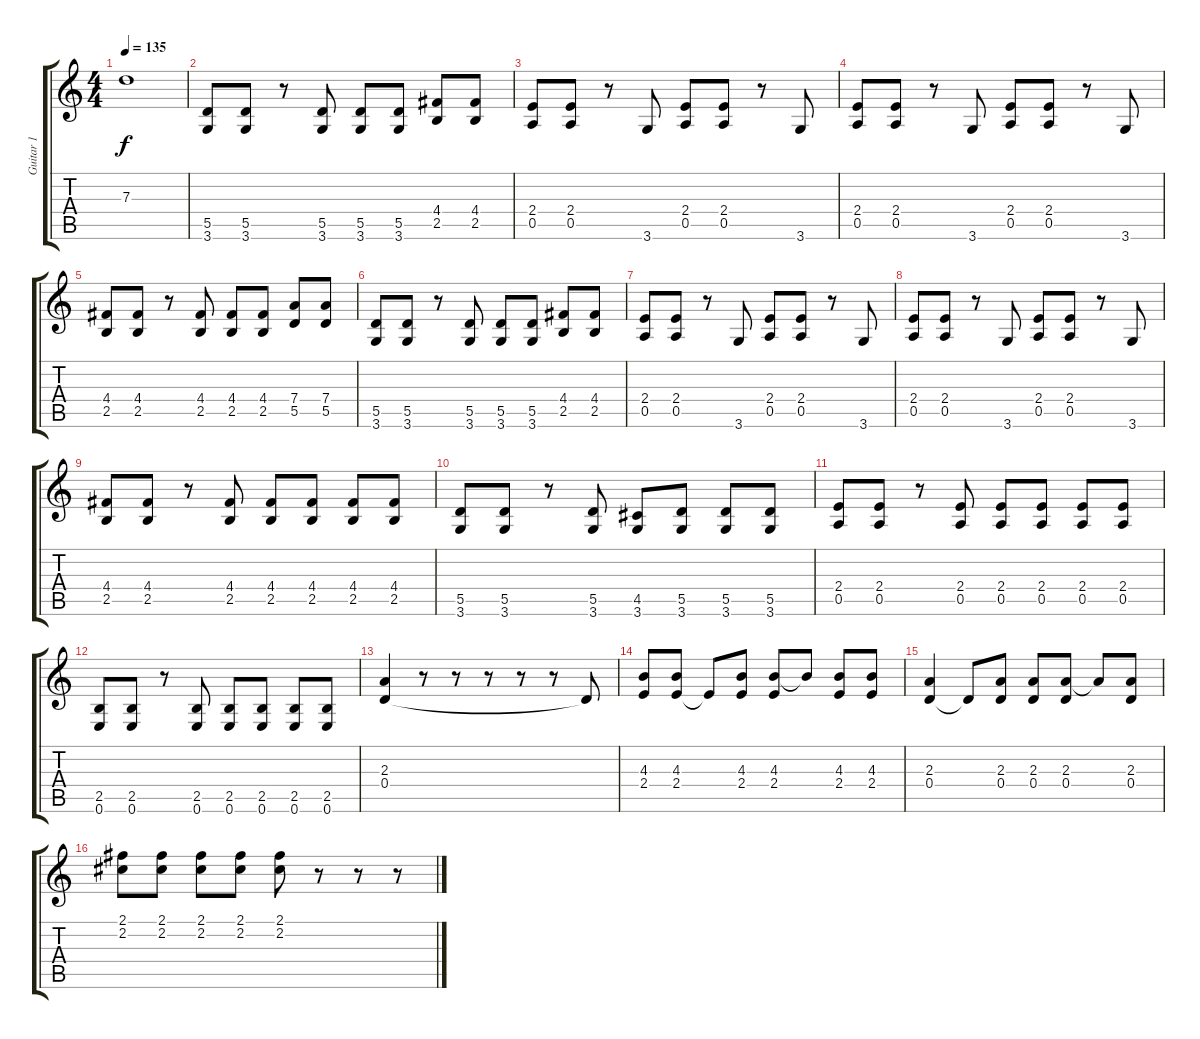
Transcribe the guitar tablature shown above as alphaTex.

\track ("Guitar 1" "Guitar 1") {instrument overdrivenguitar}
\staff {score tabs}
\tuning (E4 B3 G3 D3 A2 E2) {hide}
\ts (4 4)
\tempo 135
\clef g2
\ks c
7.3.1{dy f} |
(5.5 3.6).8 (5.5 3.6).8 r.8 (5.5 3.6).8 (5.5 3.6).8 (5.5 3.6).8 (4.4 2.5).8 (4.4 2.5).8 |
(2.4 0.5).8 (2.4 0.5).8 r.8 3.6.8 (2.4 0.5).8 (2.4 0.5).8 r.8 3.6.8 |
(2.4 0.5).8 (2.4 0.5).8 r.8 3.6.8 (2.4 0.5).8 (2.4 0.5).8 r.8 3.6.8 |
(4.4 2.5).8 (4.4 2.5).8 r.8 (4.4 2.5).8 (4.4 2.5).8 (4.4 2.5).8 (7.4 5.5).8 (7.4 5.5).8 |
(5.5 3.6).8 (5.5 3.6).8 r.8 (5.5 3.6).8 (5.5 3.6).8 (5.5 3.6).8 (4.4 2.5).8 (4.4 2.5).8 |
(2.4 0.5).8 (2.4 0.5).8 r.8 3.6.8 (2.4 0.5).8 (2.4 0.5).8 r.8 3.6.8 |
(2.4 0.5).8 (2.4 0.5).8 r.8 3.6.8 (2.4 0.5).8 (2.4 0.5).8 r.8 3.6.8 |
(4.4 2.5).8 (4.4 2.5).8 r.8 (4.4 2.5).8 (4.4 2.5).8 (4.4 2.5).8 (4.4 2.5).8 (4.4 2.5).8 |
(5.5 3.6).8 (5.5 3.6).8 r.8 (5.5 3.6).8 (4.5 3.6).8 (5.5 3.6).8 (5.5 3.6).8 (5.5 3.6).8 |
(2.4 0.5).8 (2.4 0.5).8 r.8 (2.4 0.5).8 (2.4 0.5).8 (2.4 0.5).8 (2.4 0.5).8 (2.4 0.5).8 |
(2.5 0.6).8 (2.5 0.6).8 r.8 (2.5 0.6).8 (2.5 0.6).8 (2.5 0.6).8 (2.5 0.6).8 (2.5 0.6).8 |
(2.3 0.4).4 r.8 r.8 r.8 r.8 r.8 0.4{t}.8 |
(4.3 2.4).8 (4.3 2.4).8 2.4{t}.8 (4.3 2.4).8 (4.3 2.4).8 4.3{t}.8 (4.3 2.4).8 (4.3 2.4).8 |
(2.3 0.4).4 0.4{t}.8 (2.3 0.4).8 (2.3 0.4).8 (2.3 0.4).8 2.3{t}.8 (2.3 0.4).8 |
(2.1 2.2).8 (2.1 2.2).8 (2.1 2.2).8 (2.1 2.2).8 (2.1 2.2).8 r.8 r.8 r.8
